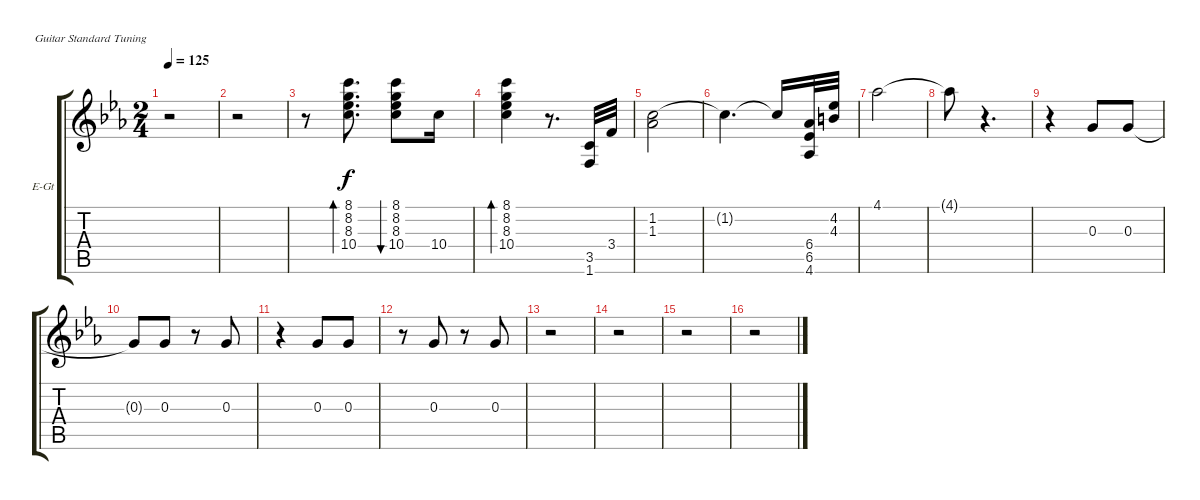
\bracketExtendMode groupsimilarinstruments
\firstSystemTrackNameOrientation horizontal
\otherSystemsTrackNameOrientation horizontal
\track ("îðíàìåíò" "E-Gt") {instrument electricguitarjazz}
\staff {score tabs}
\tuning (E4 B3 G3 D3 A2 E2)
\ts (2 4)
\tempo 125
\clef g2
\ks cminor
r.2{dy f} |
r.2 |
r.8 (8.1 8.2 8.3 10.4).8{d bd 30} (8.1 8.2 8.3 10.4).8{bu 30} 10.4.16 |
(8.1 8.2 8.3 10.4).4{bd 30} r.8{d} (3.5 1.6).32 3.4.32 |
(1.2 1.3).2 |
1.2{t}.4{d} 1.2{t}.16 (6.4 4.6 6.5).32 (4.2 4.3).32 |
4.1.2 |
4.1{t}.8 r.4{d} |
r.4 0.3.8 0.3.8 |
0.3{t}.8 0.3.8 r.8 0.3.8 |
r.4 0.3.8 0.3.8 |
r.8 0.3.8 r.8 0.3.8 |
r.2 |
r.2 |
r.2 |
r.2
